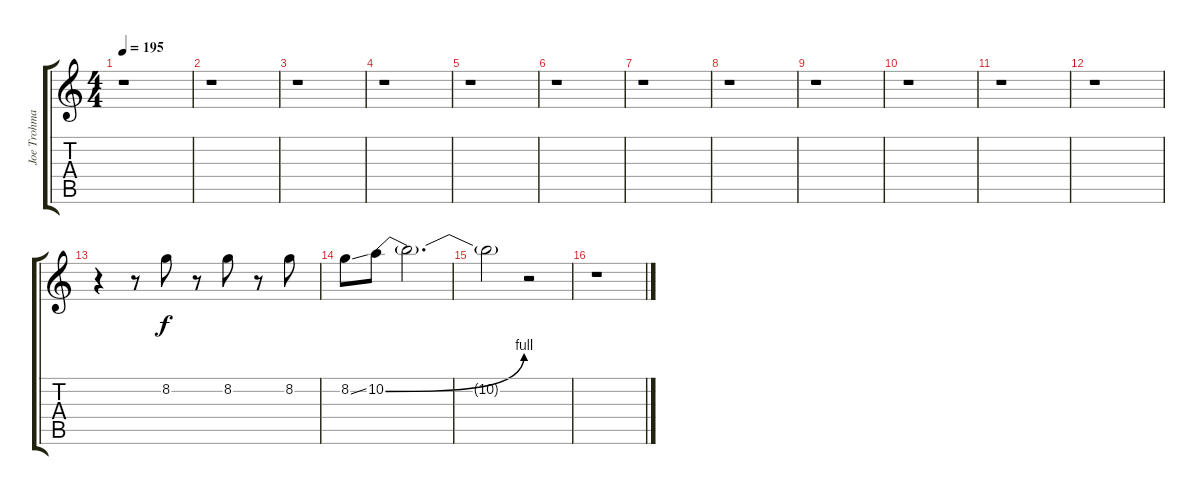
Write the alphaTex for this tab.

\track ("Joe Trohman - Lead Guitar (Center)" "Joe Trohma") {instrument distortionguitar}
\staff {score tabs}
\tuning (E4 B3 G3 D3 A2 E2) {hide}
\ts (4 4)
\tempo 195
\clef g2
\ks c
r.1{dy f} |
r.1 |
r.1 |
r.1 |
r.1 |
r.1 |
r.1 |
r.1 |
r.1 |
r.1 |
r.1 |
r.1 |
r.4 r.8 8.2.8 r.8 8.2.8 r.8 8.2.8 |
8.2{ss}.8 10.2{be (bend 0 0 60 4)}.8 10.2{t}.2{d} |
10.2{t}.2 r.2 |
r.1
